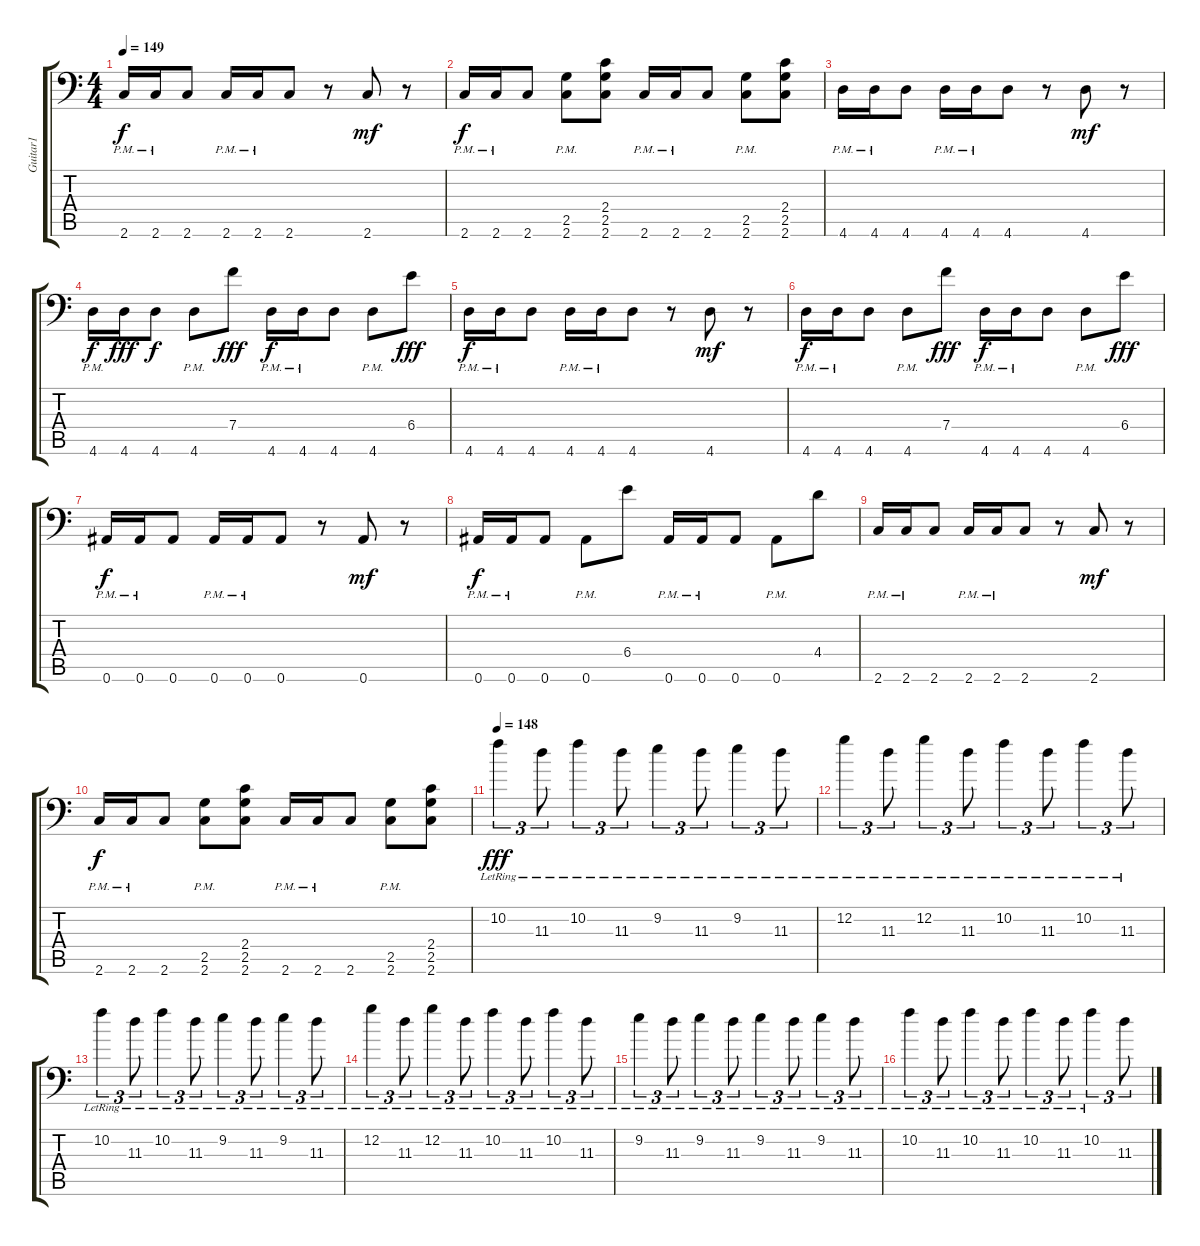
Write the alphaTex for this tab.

\track ("Guitar1" "Guitar1") {solo instrument distortionguitar}
\staff {score tabs}
\tuning (C4 G3 Eb3 Bb2 F2 Bb1) {hide}
\ts (4 4)
\tempo 149
\clef f4
\ks c
2.6{pm}.16{dy f} 2.6{pm}.16 2.6.8 2.6{pm}.16 2.6{pm}.16 2.6.8 r.8 2.6.8{dy mf} r.8 |
2.6{pm}.16{dy f} 2.6{pm}.16 2.6.8 (2.5{pm} 2.6{pm}).8 (2.4 2.5 2.6).8 2.6{pm}.16 2.6{pm}.16 2.6.8 (2.5{pm} 2.6{pm}).8 (2.4 2.5 2.6).8 |
4.6{pm}.16 4.6{pm}.16 4.6.8 4.6{pm}.16 4.6{pm}.16 4.6.8 r.8 4.6.8{dy mf} r.8 |
4.6{pm}.16{dy f} 4.6.16{dy fff} 4.6.8{dy f} 4.6{pm}.8 7.4.8{dy fff} 4.6{pm}.16{dy f} 4.6{pm}.16 4.6.8 4.6{pm}.8 6.4.8{dy fff} |
4.6{pm}.16{dy f} 4.6{pm}.16 4.6.8 4.6{pm}.16 4.6{pm}.16 4.6.8 r.8 4.6.8{dy mf} r.8 |
4.6{pm}.16{dy f} 4.6{pm}.16 4.6.8 4.6{pm}.8 7.4.8{dy fff} 4.6{pm}.16{dy f} 4.6{pm}.16 4.6.8 4.6{pm}.8 6.4.8{dy fff} |
0.6{pm}.16{dy f} 0.6{pm}.16 0.6.8 0.6{pm}.16 0.6{pm}.16 0.6.8 r.8 0.6.8{dy mf} r.8 |
0.6{pm}.16{dy f} 0.6{pm}.16 0.6.8 0.6{pm}.8 6.4.8 0.6{pm}.16 0.6{pm}.16 0.6.8 0.6{pm}.8 4.4.8 |
2.6{pm}.16 2.6{pm}.16 2.6.8 2.6{pm}.16 2.6{pm}.16 2.6.8 r.8 2.6.8{dy mf} r.8 |
2.6{pm}.16{dy f} 2.6{pm}.16 2.6.8 (2.5{pm} 2.6{pm}).8 (2.4 2.5 2.6).8 2.6{pm}.16 2.6{pm}.16 2.6.8 (2.5{pm} 2.6{pm}).8 (2.4 2.5 2.6).8 |
\tempo 148
10.2{lr}.4{tu (3 2) dy fff} 11.3{lr}.8{tu (3 2)} 10.2{lr}.4{tu (3 2)} 11.3{lr}.8{tu (3 2)} 9.2{lr}.4{tu (3 2)} 11.3{lr}.8{tu (3 2)} 9.2{lr}.4{tu (3 2)} 11.3{lr}.8{tu (3 2)} |
12.2{lr}.4{tu (3 2)} 11.3{lr}.8{tu (3 2)} 12.2{lr}.4{tu (3 2)} 11.3{lr}.8{tu (3 2)} 10.2{lr}.4{tu (3 2)} 11.3{lr}.8{tu (3 2)} 10.2{lr}.4{tu (3 2)} 11.3{lr}.8{tu (3 2)} |
10.2{lr}.4{tu (3 2)} 11.3{lr}.8{tu (3 2)} 10.2{lr}.4{tu (3 2)} 11.3{lr}.8{tu (3 2)} 9.2{lr}.4{tu (3 2)} 11.3{lr}.8{tu (3 2)} 9.2{lr}.4{tu (3 2)} 11.3{lr}.8{tu (3 2)} |
12.2{lr}.4{tu (3 2)} 11.3{lr}.8{tu (3 2)} 12.2{lr}.4{tu (3 2)} 11.3{lr}.8{tu (3 2)} 10.2{lr}.4{tu (3 2)} 11.3{lr}.8{tu (3 2)} 10.2{lr}.4{tu (3 2)} 11.3{lr}.8{tu (3 2)} |
9.2{lr}.4{tu (3 2)} 11.3{lr}.8{tu (3 2)} 9.2{lr}.4{tu (3 2)} 11.3{lr}.8{tu (3 2)} 9.2{lr}.4{tu (3 2)} 11.3{lr}.8{tu (3 2)} 9.2{lr}.4{tu (3 2)} 11.3{lr}.8{tu (3 2)} |
10.2{lr}.4{tu (3 2)} 11.3{lr}.8{tu (3 2)} 10.2{lr}.4{tu (3 2)} 11.3{lr}.8{tu (3 2)} 10.2{lr}.4{tu (3 2)} 11.3{lr}.8{tu (3 2)} 10.2{lr}.4{tu (3 2)} 11.3.8{tu (3 2)}
